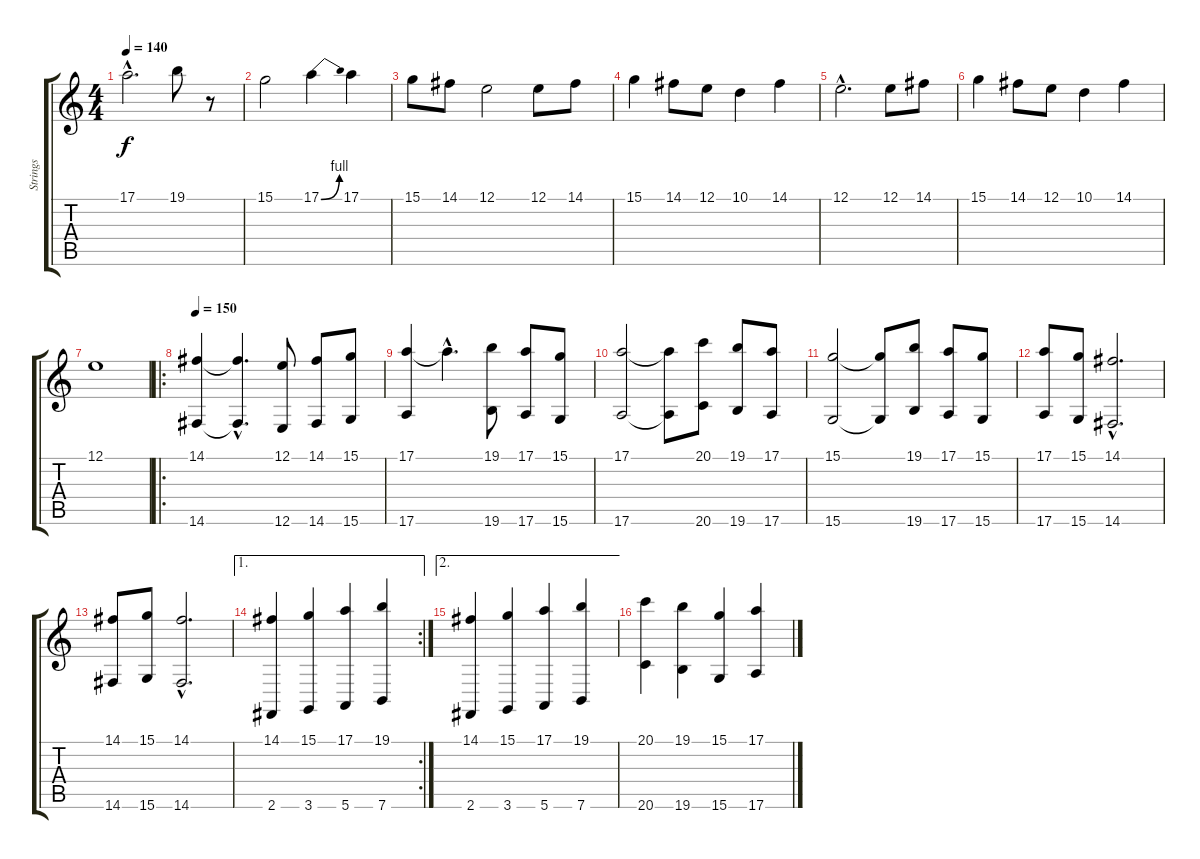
\track ("Strings" "Strings") {instrument stringensemble1}
\staff {score tabs}
\tuning (E4 B3 G3 D3 A2 E2) {hide}
\ts (4 4)
\tempo 140
\clef g2
\ks c
17.1{hac}.2{d dy f} 19.1.8 r.8 |
15.1.2 17.1{be (bend 0 0 60 4)}.4 17.1.4 |
15.1.8 14.1.8 12.1.2 12.1.8 14.1.8 |
15.1.4 14.1.8 12.1.8 10.1.4 14.1.4 |
12.1{hac}.2{d} 12.1.8 14.1.8 |
15.1.4 14.1.8 12.1.8 10.1.4 14.1.4 |
12.1.1 |
\ro
\tempo 150
(14.1 14.6).4 (14.1{hac t} 14.6{hac t}).4{d} (12.1 12.6).8 (14.1 14.6).8 (15.1 15.6).8 |
(17.1 17.6).4 17.1{hac t}.4{d} (19.1 19.6).8 (17.1 17.6).8 (15.1 15.6).8 |
(17.1 17.6).2 (17.1{t} 17.6{t}).8 (20.1 20.6).8 (19.1 19.6).8 (17.1 17.6).8 |
(15.1 15.6).2 (15.1{t} 15.6{t}).8 (19.1 19.6).8 (17.1 17.6).8 (15.1 15.6).8 |
(17.1 17.6).8 (15.1 15.6).8 (14.1{hac} 14.6{hac}).2{d} |
(14.1 14.6).8 (15.1 15.6).8 (14.1{hac} 14.6{hac}).2{d} |
\ae 1
\rc 2
(14.1 2.6).4 (15.1 3.6).4 (17.1 5.6).4 (19.1 7.6).4 |
\ae 2
(14.1 2.6).4 (15.1 3.6).4 (17.1 5.6).4 (19.1 7.6).4 |
(20.1 20.6).4 (19.1 19.6).4 (15.1 15.6).4 (17.1 17.6).4
